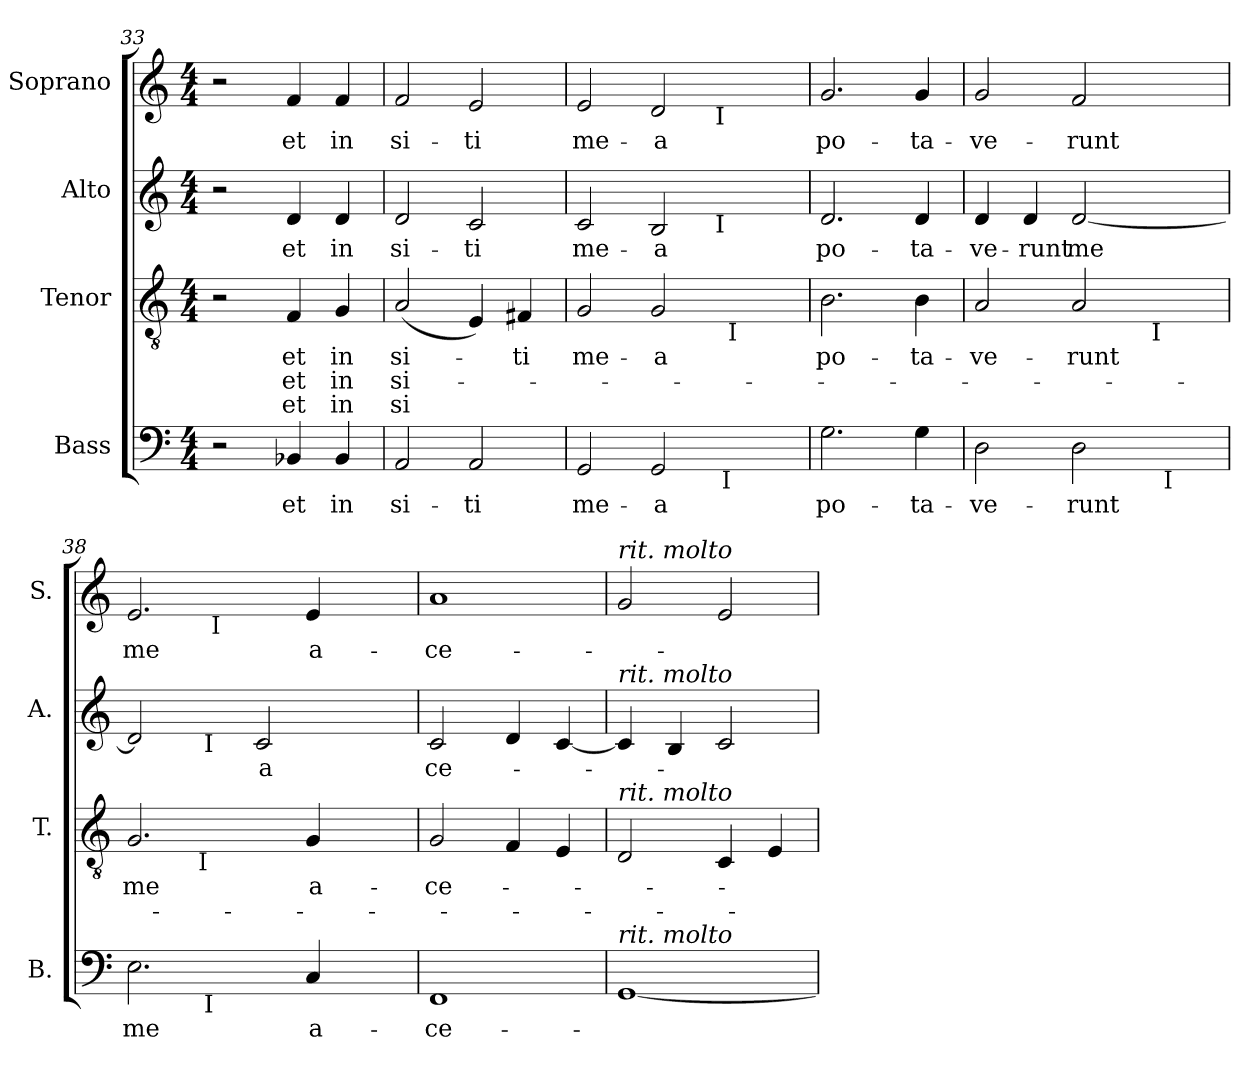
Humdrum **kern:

**kern	**text	**kern	**text	**text	**text	**kern	**text	**kern	**text
*part4	*part4	*part3	*part3	*part3	*part3	*part2	*part2	*part1	*part1
*staff4	*staff4	*staff3	*staff3	*staff3	*staff3	*staff2	*staff2	*staff1	*staff1
*I"Bass	*	*I"Tenor	*	*	*	*I"Alto	*	*I"Soprano	*
*I'B.	*	*I'T.	*	*	*	*I'A.	*	*I'S.	*
*clefF4	*	*clefGv2	*	*	*	*clefG2	*	*clefG2	*
*	*	*ITrd7c12	*	*	*	*	*	*	*
*k[]	*	*k[]	*	*	*	*k[]	*	*k[]	*
*C:	*	*C:	*	*	*	*C:	*	*C:	*
*M4/4	*	*M4/4	*	*	*	*M4/4	*	*M4/4	*
=33	=33	=33	=33	=33	=33	=33	=33	=33	=33
2r	.	2r	.	.	.	2r	.	2r	.
!	!LO:LY:b:color=#000000	!	!	!	!	!	!	!	!
!	!	!	!LO:LY:b:color=#000000	!LO:LY:b:color=#000000	!LO:LY:b:color=#000000	!	!	!	!
!	!	!	!	!	!	!	!LO:LY:b:color=#000000	!	!
!	!	!	!	!	!	!	!	!	!LO:LY:b:color=#000000
4BB-Xi/	et	4FFi/	et	et	et	4di/	et	4fi/	et
!	!LO:LY:b:color=#000000	!	!	!	!	!	!	!	!
!	!	!	!LO:LY:b:color=#000000	!LO:LY:b:color=#000000	!LO:LY:b:color=#000000	!	!	!	!
!	!	!	!	!	!	!	!LO:LY:b:color=#000000	!	!
!	!	!	!	!	!	!	!	!	!LO:LY:b:color=#000000
4BB-i/	in	4GGi/	in	in	in	4di/	in	4fi/	in
=34	=34	=34	=34	=34	=34	=34	=34	=34	=34
!	!LO:LY:b:color=#000000	!	!	!	!	!	!	!	!
!	!	!	!LO:LY:b:color=#000000	!LO:LY:b:color=#000000	!LO:LY:b:color=#000000	!	!	!	!
!	!	!	!	!	!	!	!LO:LY:b:color=#000000	!	!
!	!	!	!	!	!	!	!	!	!LO:LY:b:color=#000000
2AAi/	si-	(2AAi/	si-	-si-	-si	2di/	si-	2fi/	si-
!	!LO:LY:b:color=#000000	!	!	!	!	!	!	!	!
!	!	!	!	!	!	!	!LO:LY:b:color=#000000	!	!
!	!	!	!	!	!	!	!	!	!LO:LY:b:color=#000000
2AAi/	-ti	4EEi/)	.	.	.	2ci/	-ti	2ei/	-ti
!	!	!	!LO:LY:b:color=#000000	!	!	!	!	!	!
.	.	4FF#Xi/	ti	.	.	.	.	.	.
=35	=35	=35	=35	=35	=35	=35	=35	=35	=35
!	!LO:LY:b:color=#000000	!	!	!	!	!	!	!	!
!	!	!	!LO:LY:b:color=#000000	!	!	!	!	!	!
!	!	!	!	!	!	!	!LO:LY:b:color=#000000	!	!
!	!	!	!	!	!	!	!	!	!LO:LY:b:color=#000000
*^	*	*^	*	*	*	*^	*	*^	*
2GGi/	2ryy	me-	2GGi/	2ryy	me-	.	.	2ci/	2ryy	me-	2ei/	2ryy	me-
!	!	!LO:LY:b:color=#000000	!	!	!	!	!	!	!	!	!	!	!
!	!	!	!	!	!LO:LY:b:color=#000000	!	!	!	!	!	!	!	!
!	!	!	!	!	!	!	!	!	!	!LO:LY:b:color=#000000	!	!	!
!	!	!	!	!	!	!	!	!	!	!	!	!	!LO:LY:b:color=#000000
2GGi/	4ryy	-a	2GGi/	4ryy	-a	.	.	2Bi/	4ryy	-a	2di/	4ryy	-a
.	32ryy	.	.	32ryy	.	.	.	.	32ryy	.	.	32ryy	.
.	128.ryy	.	.	64ryy	.	.	.	.	512ryy	.	.	512ryy	.
!	!	!	!	!	!	!	!	!	!	!	!	!LO:TX:b:t=I	!
!	!	!	!	!	!	!	!	!	!LO:TX:b:t=I	!	!	!	!
.	.	.	.	.	.	.	.	.	8ryy	.	.	8ryy	.
!	!LO:TX:b:t=I	!	!	!	!	!	!	!	!	!	!	!	!
.	8ryy	.	.	.	.	.	.	.	.	.	.	.	.
.	.	.	.	512.ryy	.	.	.	.	.	.	.	.	.
!	!	!	!	!LO:TX:b:t=I	!	!	!	!	!	!	!	!	!
.	.	.	.	8ryy	.	.	.	.	.	.	.	.	.
.	.	.	.	.	.	.	.	.	16ryy	.	.	16ryy	.
.	16ryy	.	.	.	.	.	.	.	.	.	.	.	.
.	.	.	.	16ryy	.	.	.	.	.	.	.	.	.
.	.	.	.	.	.	.	.	.	64...ryy	.	.	64...ryy	.
.	64ryy	.	.	.	.	.	.	.	.	.	.	.	.
.	.	.	.	128ryy	.	.	.	.	.	.	.	.	.
.	.	.	.	256ryy	.	.	.	.	.	.	.	.	.
.	256ryy	.	.	.	.	.	.	.	.	.	.	.	.
.	.	.	.	1024ryy	.	.	.	.	.	.	.	.	.
*v	*v	*	*	*	*	*	*	*v	*v	*	*v	*v	*
*	*	*v	*v	*	*	*	*	*	*	*
=36	=36	=36	=36	=36	=36	=36	=36	=36	=36
*^	*	*^	*	*	*	*^	*	*^	*
!	!	!LO:LY:b:color=#000000	!	!	!	!	!	!	!	!	!	!	!
*v	*v	*	*	*	*	*	*	*v	*v	*	*v	*v	*
*	*	*v	*v	*	*	*	*	*	*	*
*^	*	*^	*	*	*	*^	*	*^	*
!	!	!	!	!	!LO:LY:b:color=#000000	!	!	!	!	!	!	!	!
*v	*v	*	*	*	*	*	*	*v	*v	*	*v	*v	*
*	*	*v	*v	*	*	*	*	*	*	*
*^	*	*^	*	*	*	*^	*	*^	*
!	!	!	!	!	!	!	!	!	!	!LO:LY:b:color=#000000	!	!	!
*v	*v	*	*	*	*	*	*	*v	*v	*	*v	*v	*
*	*	*v	*v	*	*	*	*	*	*	*
*^	*	*^	*	*	*	*^	*	*^	*
!	!	!	!	!	!	!	!	!	!	!	!	!	!LO:LY:b:color=#000000
*v	*v	*	*	*	*	*	*	*v	*v	*	*v	*v	*
*	*	*v	*v	*	*	*	*	*	*	*
2.Gi\	po-	2.BBi\	po-	.	.	2.di/	po-	2.gi/	po-
!	!LO:LY:b:color=#000000	!	!	!	!	!	!	!	!
!	!	!	!LO:LY:b:color=#000000	!	!	!	!	!	!
!	!	!	!	!	!	!	!LO:LY:b:color=#000000	!	!
!	!	!	!	!	!	!	!	!	!LO:LY:b:color=#000000
4Gi\	-ta-	4BBi\	-ta-	.	.	4di/	-ta-	4gi/	-ta-
!!LO:LB:g=z
=37	=37	=37	=37	=37	=37	=37	=37	=37	=37
!	!LO:LY:b:color=#000000	!	!	!	!	!	!	!	!
!	!	!	!LO:LY:b:color=#000000	!	!	!	!	!	!
!	!	!	!	!	!	!	!LO:LY:b:color=#000000	!	!
!	!	!	!	!	!	!	!	!	!LO:LY:b:color=#000000
*^	*	*^	*	*	*	*	*	*	*
2Di\	2ryy	-ve-	2AAi/	2ryy	-ve-	.	.	4di/	-ve-	2gi/	-ve-
!	!	!	!	!	!	!	!	!	!LO:LY:b:color=#000000	!	!
.	.	.	.	.	.	.	.	4di/	-runt	.	.
!	!	!LO:LY:b:color=#000000	!	!	!	!	!	!	!	!	!
!	!	!	!	!	!LO:LY:b:color=#000000	!	!	!	!	!	!
!	!	!	!	!	!	!	!	!	!LO:LY:b:color=#000000	!	!
!	!	!	!	!	!	!	!	!	!	!	!LO:LY:b:color=#000000
2Di\	4ryy	-runt	2AAi/	4ryy	-runt	.	.	[2di/	me	2fi/	-runt
.	16ryy	.	.	32ryy	.	.	.	.	.	.	.
.	.	.	.	64ryy	.	.	.	.	.	.	.
.	.	.	.	128ryy	.	.	.	.	.	.	.
.	.	.	.	512.ryy	.	.	.	.	.	.	.
!	!	!	!	!LO:TX:b:t=I	!	!	!	!	!	!	!
.	.	.	.	8ryy	.	.	.	.	.	.	.
.	128.ryy	.	.	.	.	.	.	.	.	.	.
!	!LO:TX:b:t=I	!	!	!	!	!	!	!	!	!	!
.	8ryy	.	.	.	.	.	.	.	.	.	.
.	.	.	.	16ryy	.	.	.	.	.	.	.
.	32ryy	.	.	.	.	.	.	.	.	.	.
.	64ryy	.	.	.	.	.	.	.	.	.	.
.	.	.	.	256ryy	.	.	.	.	.	.	.
.	256ryy	.	.	.	.	.	.	.	.	.	.
.	.	.	.	1024ryy	.	.	.	.	.	.	.
=38	=38	=38	=38	=38	=38	=38	=38	=38	=38	=38	=38
!	!	!LO:LY:b:color=#000000	!	!	!	!	!	!	!	!	!
!	!	!	!	!	!LO:LY:b:color=#000000	!	!	!	!	!	!
!	!	!	!	!	!	!	!	!	!	!	!LO:LY:b:color=#000000
*	*	*	*	*	*	*	*	*^	*	*^	*
2.Ei\	4ryy	me	2.GGi/	4ryy	me	.	.	2di/]	4ryy	.	2.ei/	4ryy	me
.	32ryy	.	.	64ryy	.	.	.	.	32ryy	.	.	32ryy	.
.	.	.	.	128ryy	.	.	.	.	.	.	.	.	.
.	.	.	.	256ryy	.	.	.	.	.	.	.	.	.
.	.	.	.	1024ryy	.	.	.	.	.	.	.	.	.
!	!	!	!	!LO:TX:b:t=I	!	!	!	!	!	!	!	!	!
.	.	.	.	2ryy	.	.	.	.	.	.	.	.	.
.	512.ryy	.	.	.	.	.	.	.	512.ryy	.	.	128ryy	.
!	!	!	!	!	!	!	!	!	!LO:TX:b:t=I	!	!	!	!
!	!LO:TX:b:t=I	!	!	!	!	!	!	!	!	!	!	!	!
.	2ryy	.	.	.	.	.	.	.	2ryy	.	.	.	.
.	.	.	.	.	.	.	.	.	.	.	.	512.ryy	.
!	!	!	!	!	!	!	!	!	!	!	!	!LO:TX:b:t=I	!
.	.	.	.	.	.	.	.	.	.	.	.	2ryy	.
!	!	!	!	!	!	!	!	!	!	!LO:LY:b:color=#000000	!	!	!
.	.	.	.	.	.	.	.	2ci/	.	a	.	.	.
!	!	!LO:LY:b:color=#000000	!	!	!	!	!	!	!	!	!	!	!
!	!	!	!	!	!LO:LY:b:color=#000000	!	!	!	!	!	!	!	!
!	!	!	!	!	!	!	!	!	!	!	!	!	!LO:LY:b:color=#000000
4Ci/	.	a-	4GGi/	.	a-	.	.	.	.	.	4ei/	.	a-
.	.	.	.	8ryy	.	.	.	.	.	.	.	.	.
.	8ryy	.	.	.	.	.	.	.	8ryy	.	.	.	.
.	.	.	.	.	.	.	.	.	.	.	.	8ryy	.
.	.	.	.	16ryy	.	.	.	.	.	.	.	.	.
.	16ryy	.	.	.	.	.	.	.	16ryy	.	.	.	.
.	.	.	.	.	.	.	.	.	.	.	.	16ryy	.
.	.	.	.	32ryy	.	.	.	.	.	.	.	.	.
.	64ryy	.	.	.	.	.	.	.	64ryy	.	.	.	.
.	.	.	.	.	.	.	.	.	.	.	.	64ryy	.
.	128ryy	.	.	.	.	.	.	.	128ryy	.	.	.	.
.	256ryy	.	.	.	.	.	.	.	256ryy	.	.	256ryy	.
.	.	.	.	512.ryy	.	.	.	.	.	.	.	.	.
.	1024ryy	.	.	.	.	.	.	.	1024ryy	.	.	1024ryy	.
*v	*v	*	*	*	*	*	*	*v	*v	*	*v	*v	*
*	*	*v	*v	*	*	*	*	*	*	*
=39	=39	=39	=39	=39	=39	=39	=39	=39	=39
*^	*	*^	*	*	*	*^	*	*^	*
!	!	!LO:LY:b:color=#000000	!	!	!	!	!	!	!	!	!	!	!
*v	*v	*	*	*	*	*	*	*v	*v	*	*v	*v	*
*	*	*v	*v	*	*	*	*	*	*	*
*^	*	*^	*	*	*	*^	*	*^	*
!	!	!	!	!	!LO:LY:b:color=#000000	!	!	!	!	!	!	!	!
*v	*v	*	*	*	*	*	*	*v	*v	*	*v	*v	*
*	*	*v	*v	*	*	*	*	*	*	*
*^	*	*^	*	*	*	*^	*	*^	*
!	!	!	!	!	!	!	!	!	!	!LO:LY:b:color=#000000	!	!	!
*v	*v	*	*	*	*	*	*	*v	*v	*	*v	*v	*
*	*	*v	*v	*	*	*	*	*	*	*
*^	*	*^	*	*	*	*^	*	*^	*
!	!	!	!	!	!	!	!	!	!	!	!	!	!LO:LY:b:color=#000000
*v	*v	*	*	*	*	*	*	*v	*v	*	*v	*v	*
*	*	*v	*v	*	*	*	*	*	*	*
1FFi	-ce-	2GGi/	-ce-	.	.	2ci/	ce-	1ai	-ce-
.	.	4FFi/	.	.	.	4di/	.	.	.
.	.	4EEi/	.	.	.	[4ci/	.	.	.
=40	=40	=40	=40	=40	=40	=40	=40	=40	=40
!	!	!	!	!	!	!	!	!LO:TX:a:i:t=rit. molto	!
!	!	!	!	!	!	!LO:TX:a:i:t=rit. molto	!	!	!
!	!	!LO:TX:a:i:t=rit. molto	!	!	!	!	!	!	!
!LO:TX:a:i:t=rit. molto	!	!	!	!	!	!	!	!	!
[1GGi	.	2DDi/	.	.	.	4ci/]	.	2gi/	.
.	.	.	.	.	.	4Bi/	.	.	.
.	.	4CCi/	.	.	.	2ci/	.	2ei/	.
.	.	4EEi/	.	.	.	.	.	.	.
=	=	=	=	=	=	=	=	=	=
*-	*-	*-	*-	*-	*-	*-	*-	*-	*-
